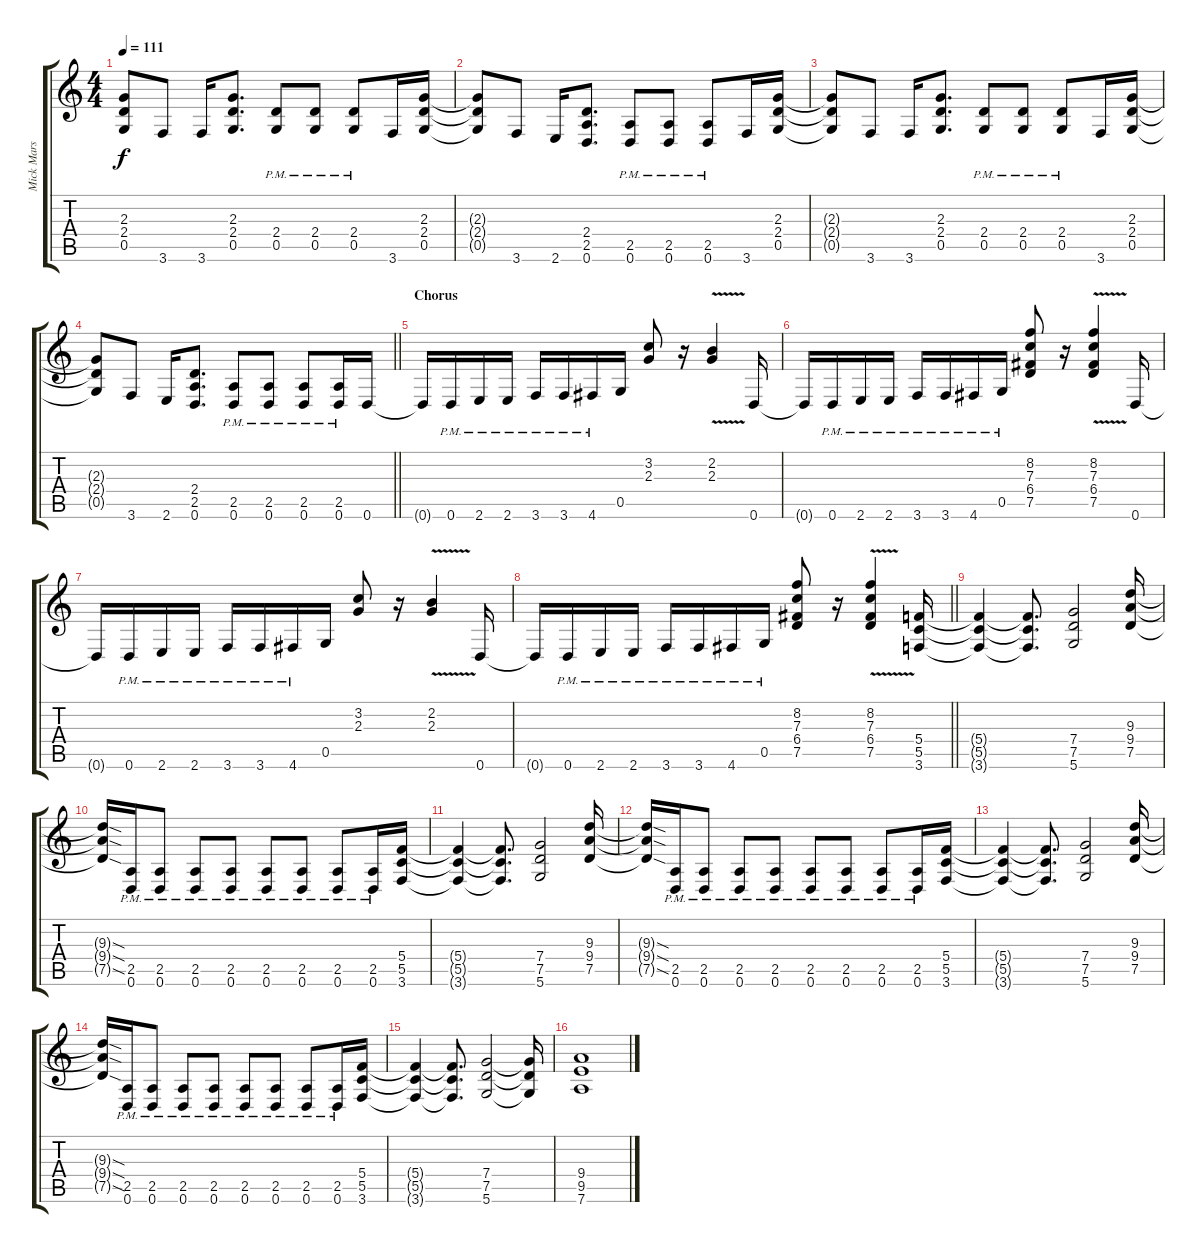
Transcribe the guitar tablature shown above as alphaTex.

\track ("Mick Mars" "Mick Mars") {instrument distortionguitar}
\staff {score tabs}
\tuning (D4 A3 F3 C3 G2 D2) {hide}
\ts (4 4)
\tempo 111
\clef g2
\ks c
(2.3{t} 2.4{t} 0.5{t}).8{dy f} 3.6.8 3.6.16 (2.3 2.4 0.5).8{d} (2.4{pm} 0.5{pm}).8 (2.4{pm} 0.5{pm}).8 (2.4{pm} 0.5{pm}).8 3.6.16 (2.3 2.4 0.5).16 |
(2.3{t} 2.4{t} 0.5{t}).8 3.6.8 2.6.16 (2.4 2.5 0.6).8{d} (2.5{pm} 0.6{pm}).8 (2.5{pm} 0.6{pm}).8 (2.5{pm} 0.6{pm}).8 3.6.16 (2.3 2.4 0.5).16 |
(2.3{t} 2.4{t} 0.5{t}).8 3.6.8 3.6.16 (2.3 2.4 0.5).8{d} (2.4{pm} 0.5{pm}).8 (2.4{pm} 0.5{pm}).8 (2.4{pm} 0.5{pm}).8 3.6.16 (2.3 2.4 0.5).16 |
\barLineRight lightlight
(2.3{t} 2.4{t} 0.5{t}).8 3.6.8 2.6.16 (2.4 2.5 0.6).8{d} (2.5{pm} 0.6{pm}).8 (2.5{pm} 0.6{pm}).8 (2.5{pm} 0.6{pm}).8 (2.5{pm} 0.6{pm}).16 0.6.16 |
\section ("" "Chorus")
0.6{t}.16 0.6{pm}.16 2.6{pm}.16 2.6{pm}.16 3.6{pm}.16 3.6{pm}.16 4.6{pm}.16 0.5.16 (3.2 2.3).8 r.16 (2.2{v} 2.3{v}).4 0.6.16 |
0.6{t}.16 0.6{pm}.16 2.6{pm}.16 2.6{pm}.16 3.6{pm}.16 3.6{pm}.16 4.6{pm}.16 0.5{pm}.16 (8.2 7.3 6.4 7.5).8 r.16 (8.2{v} 7.3{v} 6.4{v} 7.5{v}).4 0.6.16 |
0.6{t}.16 0.6{pm}.16 2.6{pm}.16 2.6{pm}.16 3.6{pm}.16 3.6{pm}.16 4.6{pm}.16 0.5.16 (3.2 2.3).8 r.16 (2.2{v} 2.3{v}).4 0.6.16 |
\barLineRight lightlight
0.6{t}.16 0.6{pm}.16 2.6{pm}.16 2.6{pm}.16 3.6{pm}.16 3.6{pm}.16 4.6{pm}.16 0.5{pm}.16 (8.2 7.3 6.4 7.5).8 r.16 (8.2{v} 7.3{v} 6.4{v} 7.5{v}).4 (5.4 5.5 3.6).16 |
(5.4{t} 5.5{t} 3.6{t}).4 (5.4{t} 5.5{t} 3.6{t}).8{d} (7.4 7.5 5.6).2 (9.3 9.4 7.5).16 |
(9.3{sod t} 9.4{sod t} 7.5{sod t}).16 (2.5{pm} 0.6{pm}).16 (2.5{pm} 0.6{pm}).8 (2.5{pm} 0.6{pm}).8 (2.5{pm} 0.6{pm}).8 (2.5{pm} 0.6{pm}).8 (2.5{pm} 0.6{pm}).8 (2.5{pm} 0.6{pm}).8 (2.5{pm} 0.6{pm}).16 (5.4 5.5 3.6).16 |
(5.4{t} 5.5{t} 3.6{t}).4 (5.4{t} 5.5{t} 3.6{t}).8{d} (7.4 7.5 5.6).2 (9.3 9.4 7.5).16 |
(9.3{sod t} 9.4{sod t} 7.5{sod t}).16 (2.5{pm} 0.6{pm}).16 (2.5{pm} 0.6{pm}).8 (2.5{pm} 0.6{pm}).8 (2.5{pm} 0.6{pm}).8 (2.5{pm} 0.6{pm}).8 (2.5{pm} 0.6{pm}).8 (2.5{pm} 0.6{pm}).8 (2.5{pm} 0.6{pm}).16 (5.4 5.5 3.6).16 |
(5.4{t} 5.5{t} 3.6{t}).4 (5.4{t} 5.5{t} 3.6{t}).8{d} (7.4 7.5 5.6).2 (9.3 9.4 7.5).16 |
(9.3{sod t} 9.4{sod t} 7.5{sod t}).16 (2.5{pm} 0.6{pm}).16 (2.5{pm} 0.6{pm}).8 (2.5{pm} 0.6{pm}).8 (2.5{pm} 0.6{pm}).8 (2.5{pm} 0.6{pm}).8 (2.5{pm} 0.6{pm}).8 (2.5{pm} 0.6{pm}).8 (2.5{pm} 0.6{pm}).16 (5.4 5.5 3.6).16 |
(5.4{t} 5.5{t} 3.6{t}).4 (5.4{t} 5.5{t} 3.6{t}).8{d} (7.4 7.5 5.6).2 (7.4{t} 7.5{t} 5.6{t}).16 |
(9.4 9.5 7.6).1
